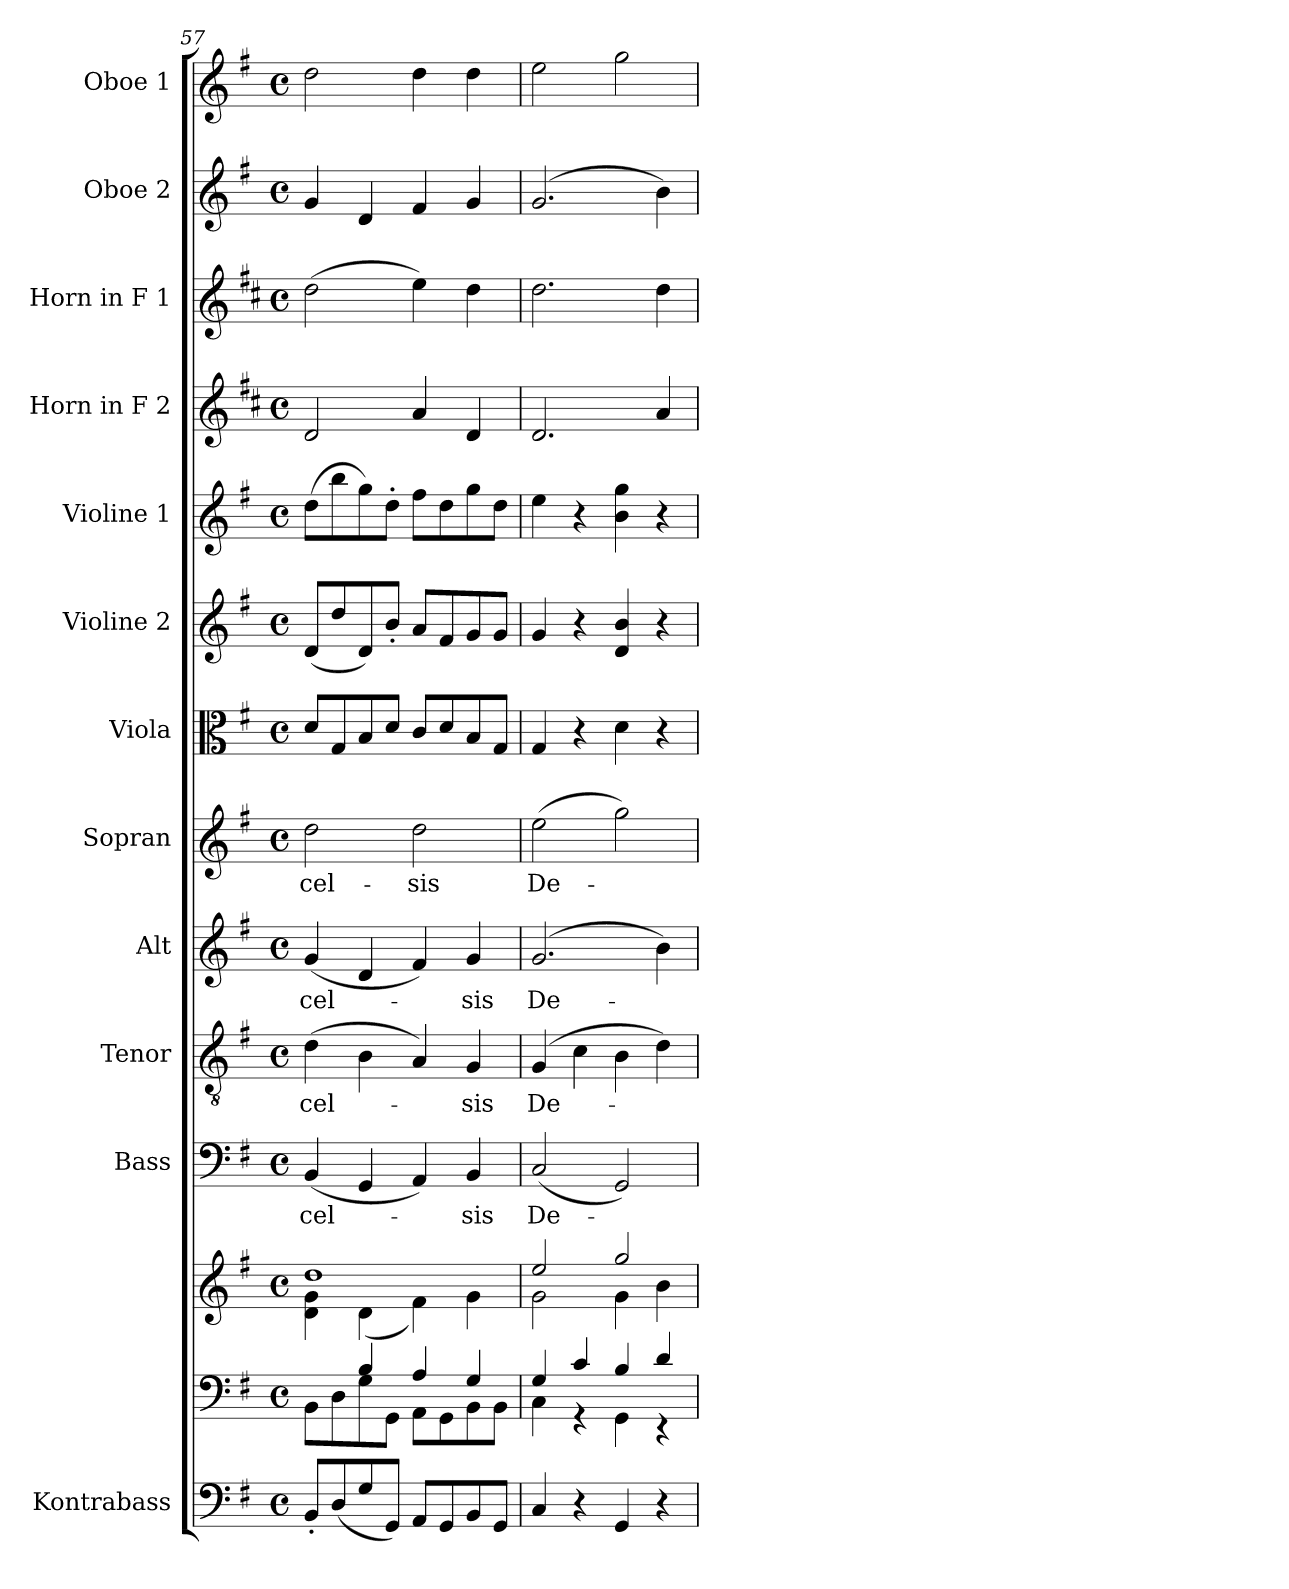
**kern	**kern	**kern	**kern	**text	**kern	**text	**kern	**text	**kern	**text	**kern	**kern	**kern	**kern	**kern	**kern	**kern
*part13	*part12	*part12	*part11	*part11	*part10	*part10	*part9	*part9	*part8	*part8	*part7	*part6	*part5	*part4	*part3	*part2	*part1
*staff14	*staff13	*staff12	*staff11	*staff11	*staff10	*staff10	*staff9	*staff9	*staff8	*staff8	*staff7	*staff6	*staff5	*staff4	*staff3	*staff2	*staff1
*I"Kontrabass	*	*	*I"Bass	*	*I"Tenor	*	*I"Alt	*	*I"Sopran	*	*I"Viola	*I"Violine 2	*I"Violine 1	*I"Horn in F 2	*I"Horn in F 1	*I"Oboe 2	*I"Oboe 1
*I'Kb.	*	*	*I'B.	*	*I'T.	*	*I'A.	*	*I'S.	*	*I'Vla.	*I'Vl. 2	*I'Vl. 1	*	*	*I'Ob. 2	*I'Ob. 1
*clefF4	*clefF4	*clefG2	*clefF4	*	*clefGv2	*	*clefG2	*	*clefG2	*	*clefC3	*clefG2	*clefG2	*clefG2	*clefG2	*clefG2	*clefG2
*ITrd7c12	*	*	*	*	*	*	*	*	*	*	*	*	*	*ITrd4c7	*ITrd4c7	*	*
*k[f#]	*k[f#]	*k[f#]	*k[f#]	*	*k[f#]	*	*k[f#]	*	*k[f#]	*	*k[f#]	*k[f#]	*k[f#]	*k[f#]	*k[f#]	*k[f#]	*k[f#]
*G:	*G:	*G:	*G:	*	*G:	*	*G:	*	*G:	*	*G:	*G:	*G:	*G:	*G:	*G:	*G:
*M4/4	*M4/4	*M4/4	*M4/4	*	*M4/4	*	*M4/4	*	*M4/4	*	*M4/4	*M4/4	*M4/4	*M4/4	*M4/4	*M4/4	*M4/4
*met(c)	*met(c)	*met(c)	*met(c)	*	*met(c)	*	*met(c)	*	*met(c)	*	*met(c)	*met(c)	*met(c)	*met(c)	*met(c)	*met(c)	*met(c)
=57	=57	=57	=57	=57	=57	=57	=57	=57	=57	=57	=57	=57	=57	=57	=57	=57	=57
*	*^	*^	*	*	*	*	*	*	*	*	*	*	*	*	*	*	*
!	!	!	!	!	!	!LO:LY:b	!	!LO:LY:b	!	!LO:LY:b	!	!LO:LY:b	!	!	!	!	!	!	!
8BBB'</L	4ryy	8BB\L	1dd	4d\ 4g\	(<4BB/	-cel-	(>4d\	-cel-	(<4g/	-cel-	2dd\	-cel-	8d/L	(<8d/L	(>8dd\L	2G/	(>2g\	4g/	2dd\
(<8DD/	.	8D\	.	.	.	.	.	.	.	.	.	.	8G/	8dd/	8bb\	.	.	.	.
8GG/	4B/	8G\	.	(>4d\	4GG/	.	4B\	.	4d/	.	.	.	8B/	8d/)	8gg\)	.	.	4d/	.
8GGG/J)	.	8GG\J	.	.	.	.	.	.	.	.	.	.	8d/J	8b'</J	8dd'>\J	.	.	.	.
!	!	!	!	!	!	!	!	!	!	!	!	!LO:LY:b	!	!	!	!	!	!	!
8AAA/L	4A/	8AA\L	.	4f#\)	4AA/)	.	4A/)	.	4f#/)	.	2dd\	-sis	8c/L	8a/L	8ff#\L	4d/	4a\)	4f#/	4dd\
8GGG/	.	8GG\	.	.	.	.	.	.	.	.	.	.	8d/	8f#/	8dd\	.	.	.	.
!	!	!	!	!	!	!LO:LY:b	!	!LO:LY:b	!	!LO:LY:b	!	!	!	!	!	!	!	!	!
8BBB/	4G/	8BB\	.	4g\	4BB/	-sis	4G/	-sis	4g/	-sis	.	.	8B/	8g/	8gg\	4G/	4g\	4g/	4dd\
8GGG/J	.	8BB\J	.	.	.	.	.	.	.	.	.	.	8G/J	8g/J	8dd\J	.	.	.	.
=58	=58	=58	=58	=58	=58	=58	=58	=58	=58	=58	=58	=58	=58	=58	=58	=58	=58	=58	=58
!	!	!	!	!	!	!LO:LY:b	!	!LO:LY:b	!	!LO:LY:b	!	!LO:LY:b	!	!	!	!	!	!	!
4CC/	4G!/	4C\	2ee/	2g\	(<2C/	De-	(4G/	De-	(2.g/	De-	(>2ee\	De-	4G/	4g/	4ee\	2.G/	2.g\	(2.g/	2ee\
4r	4c!/	4r	.	.	.	.	4c\	.	.	.	.	.	4r	4r	4r	.	.	.	.
4GGG/	4B!/	4GG\	2gg/	4g\	2GG/)	.	4B\	.	.	.	2gg\)	.	4d\	4d/ 4b/	4b\ 4gg\	.	.	.	2gg\
4r	4d!/	4r	.	4b\	.	.	4d\)	.	4b\)	.	.	.	4r	4r	4r	4d/	4g\	4b\)	.
*	*v	*v	*	*	*	*	*	*	*	*	*	*	*	*	*	*	*	*	*
*	*	*v	*v	*	*	*	*	*	*	*	*	*	*	*	*	*	*	*
=	=	=	=	=	=	=	=	=	=	=	=	=	=	=	=	=	=
*-	*-	*-	*-	*-	*-	*-	*-	*-	*-	*-	*-	*-	*-	*-	*-	*-	*-
